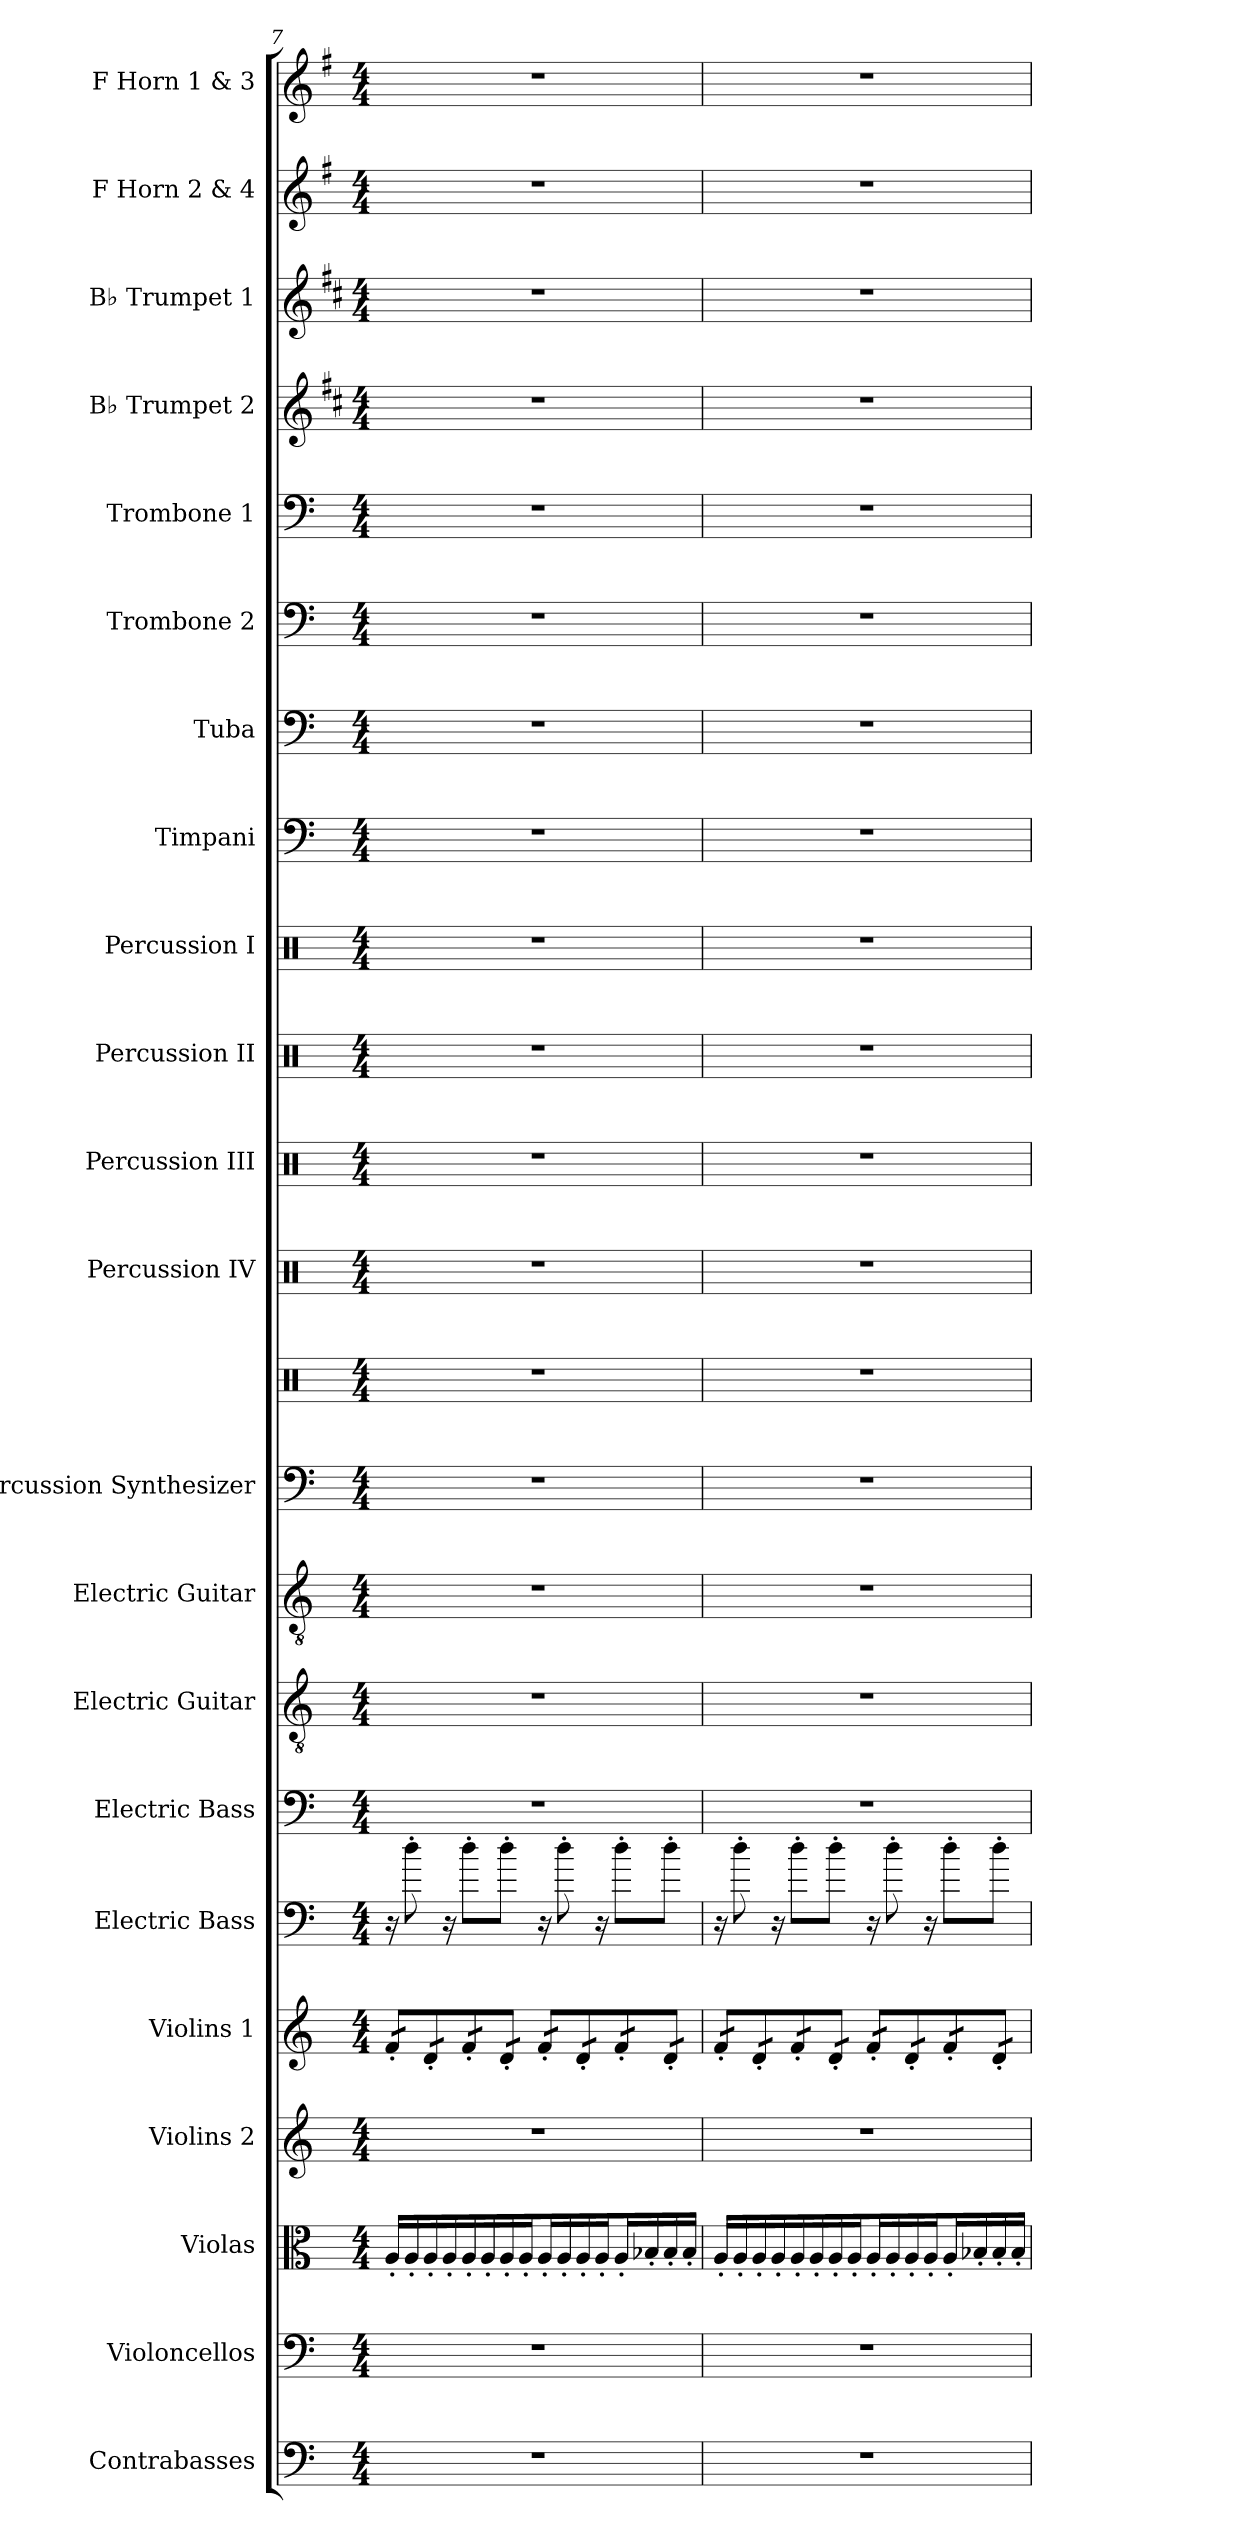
**kern	**kern	**kern	**kern	**kern	**kern	**kern	**kern	**kern	**kern	**kern	**kern	**kern	**kern	**kern	**kern	**kern	**kern	**kern	**kern	**kern	**kern	**kern
*part22	*part21	*part20	*part19	*part18	*part17	*part16	*part15	*part14	*part13	*part13	*part12	*part11	*part10	*part9	*part8	*part7	*part6	*part5	*part4	*part3	*part2	*part1
*staff23	*staff22	*staff21	*staff20	*staff19	*staff18	*staff17	*staff16	*staff15	*staff14	*staff13	*staff12	*staff11	*staff10	*staff9	*staff8	*staff7	*staff6	*staff5	*staff4	*staff3	*staff2	*staff1
*I"Contrabasses	*I"Violoncellos	*I"Violas	*I"Violins 2	*I"Violins 1	*I"Electric Bass	*I"Electric Bass	*I"Electric Guitar	*I"Electric Guitar	*I"Percussion Synthesizer	*	*I"Percussion IV	*I"Percussion III	*I"Percussion II	*I"Percussion I	*I"Timpani	*I"Tuba	*I"Trombone 2	*I"Trombone 1	*I"B♭ Trumpet 2	*I"B♭ Trumpet 1	*I"F Horn 2 &amp; 4	*I"F Horn 1 &amp; 3
*I'Cbs.	*I'Vcs.	*I'Vlas.	*I'Vlns. 2	*I'Vlns. 1	*I'El. B.	*I'El. B.	*I'El. Guit.	*I'El. Guit.	*I'Perc. Syn.	*	*I'Perc. IV	*I'Perc. III	*I'Perc. II	*I'Perc. I	*I'Timp.	*I'Tba.	*I'Tbn. 2	*I'Tbn. 1	*I'B♭ Tpt. 2	*I'B♭ Tpt. 1	*I'F Hn. 2 4	*I'F Hn. 1 3
!!LO:PB:g=z
*clefF4	*clefF4	*clefC3	*clefG2	*clefG2	*clefF4	*clefF4	*clefGv2	*clefGv2	*clefF4	*clefX	*clefX	*clefX	*clefX	*clefX	*clefF4	*clefF4	*clefF4	*clefF4	*clefG2	*clefG2	*clefG2	*clefG2
*ITrd7c12	*	*	*	*	*ITrd7c12	*ITrd7c12	*	*	*	*	*	*	*	*	*	*	*	*	*ITrd1c2	*ITrd1c2	*ITrd4c7	*ITrd4c7
*k[]	*k[]	*k[]	*k[]	*k[]	*k[]	*k[]	*k[]	*k[]	*k[]	*k[]	*k[]	*k[]	*k[]	*k[]	*k[]	*k[]	*k[]	*k[]	*k[]	*k[]	*k[]	*k[]
*M4/4	*M4/4	*M4/4	*M4/4	*M4/4	*M4/4	*M4/4	*M4/4	*M4/4	*M4/4	*M4/4	*M4/4	*M4/4	*M4/4	*M4/4	*M4/4	*M4/4	*M4/4	*M4/4	*M4/4	*M4/4	*M4/4	*M4/4
=7	=7	=7	=7	=7	=7	=7	=7	=7	=7	=7	=7	=7	=7	=7	=7	=7	=7	=7	=7	=7	=7	=7
*	*	*tremolo	*	*	*	*	*	*	*	*	*	*	*	*	*	*	*	*	*	*	*	*
*	*	*	*	*tremolo	*	*	*	*	*	*	*	*	*	*	*	*	*	*	*	*	*	*
1r	1r	16A'/LL	1r	16f'/LL	16r	1r	1r	1r	1r	1r	1r	1r	1r	1r	1r	1r	1r	1r	1r	1r	1r	1r
.	.	16A'/	.	16f'/	8d'\	.	.	.	.	.	.	.	.	.	.	.	.	.	.	.	.	.
.	.	16A'/	.	16d'/	.	.	.	.	.	.	.	.	.	.	.	.	.	.	.	.	.	.
.	.	16A'/	.	16d'/	16r	.	.	.	.	.	.	.	.	.	.	.	.	.	.	.	.	.
.	.	16A'/	.	16f'/	8d'\L	.	.	.	.	.	.	.	.	.	.	.	.	.	.	.	.	.
.	.	16A'/	.	16f'/	.	.	.	.	.	.	.	.	.	.	.	.	.	.	.	.	.	.
.	.	16A'/	.	16d'/	8d'\J	.	.	.	.	.	.	.	.	.	.	.	.	.	.	.	.	.
.	.	16A'/JJ	.	16d'/JJ	.	.	.	.	.	.	.	.	.	.	.	.	.	.	.	.	.	.
.	.	16A'/LL	.	16f'/LL	16r	.	.	.	.	.	.	.	.	.	.	.	.	.	.	.	.	.
.	.	16A'/	.	16f'/	8d'\	.	.	.	.	.	.	.	.	.	.	.	.	.	.	.	.	.
.	.	16A'/	.	16d'/	.	.	.	.	.	.	.	.	.	.	.	.	.	.	.	.	.	.
.	.	16A'/JJ	.	16d'/	16r	.	.	.	.	.	.	.	.	.	.	.	.	.	.	.	.	.
*	*	*Xtremolo	*	*	*	*	*	*	*	*	*	*	*	*	*	*	*	*	*	*	*	*
.	.	16A'/LL	.	16f'/	8d'\L	.	.	.	.	.	.	.	.	.	.	.	.	.	.	.	.	.
.	.	16B-X'/J	.	16f'/	.	.	.	.	.	.	.	.	.	.	.	.	.	.	.	.	.	.
*	*	*tremolo	*	*	*	*	*	*	*	*	*	*	*	*	*	*	*	*	*	*	*	*
.	.	16B-'/	.	16d'/	8d'\J	.	.	.	.	.	.	.	.	.	.	.	.	.	.	.	.	.
.	.	16B-'/JJ	.	16d'/JJ	.	.	.	.	.	.	.	.	.	.	.	.	.	.	.	.	.	.
=8	=8	=8	=8	=8	=8	=8	=8	=8	=8	=8	=8	=8	=8	=8	=8	=8	=8	=8	=8	=8	=8	=8
1r	1r	16A'/LL	1r	16f'/LL	16r	1r	1r	1r	1r	1r	1r	1r	1r	1r	1r	1r	1r	1r	1r	1r	1r	1r
.	.	16A'/	.	16f'/	8d'\	.	.	.	.	.	.	.	.	.	.	.	.	.	.	.	.	.
.	.	16A'/	.	16d'/	.	.	.	.	.	.	.	.	.	.	.	.	.	.	.	.	.	.
.	.	16A'/	.	16d'/	16r	.	.	.	.	.	.	.	.	.	.	.	.	.	.	.	.	.
.	.	16A'/	.	16f'/	8d'\L	.	.	.	.	.	.	.	.	.	.	.	.	.	.	.	.	.
.	.	16A'/	.	16f'/	.	.	.	.	.	.	.	.	.	.	.	.	.	.	.	.	.	.
.	.	16A'/	.	16d'/	8d'\J	.	.	.	.	.	.	.	.	.	.	.	.	.	.	.	.	.
.	.	16A'/JJ	.	16d'/JJ	.	.	.	.	.	.	.	.	.	.	.	.	.	.	.	.	.	.
.	.	16A'/LL	.	16f'/LL	16r	.	.	.	.	.	.	.	.	.	.	.	.	.	.	.	.	.
.	.	16A'/	.	16f'/	8d'\	.	.	.	.	.	.	.	.	.	.	.	.	.	.	.	.	.
.	.	16A'/	.	16d'/	.	.	.	.	.	.	.	.	.	.	.	.	.	.	.	.	.	.
.	.	16A'/JJ	.	16d'/	16r	.	.	.	.	.	.	.	.	.	.	.	.	.	.	.	.	.
*	*	*Xtremolo	*	*	*	*	*	*	*	*	*	*	*	*	*	*	*	*	*	*	*	*
.	.	16A'/LL	.	16f'/	8d'\L	.	.	.	.	.	.	.	.	.	.	.	.	.	.	.	.	.
.	.	16B-X'/J	.	16f'/	.	.	.	.	.	.	.	.	.	.	.	.	.	.	.	.	.	.
*	*	*tremolo	*	*	*	*	*	*	*	*	*	*	*	*	*	*	*	*	*	*	*	*
.	.	16B-'/	.	16d'/	8d'\J	.	.	.	.	.	.	.	.	.	.	.	.	.	.	.	.	.
.	.	16B-'/JJ	.	16d'/JJ	.	.	.	.	.	.	.	.	.	.	.	.	.	.	.	.	.	.
*	*	*	*	*Xtremolo	*	*	*	*	*	*	*	*	*	*	*	*	*	*	*	*	*	*
*	*	*Xtremolo	*	*	*	*	*	*	*	*	*	*	*	*	*	*	*	*	*	*	*	*
=	=	=	=	=	=	=	=	=	=	=	=	=	=	=	=	=	=	=	=	=	=	=
*-	*-	*-	*-	*-	*-	*-	*-	*-	*-	*-	*-	*-	*-	*-	*-	*-	*-	*-	*-	*-	*-	*-
